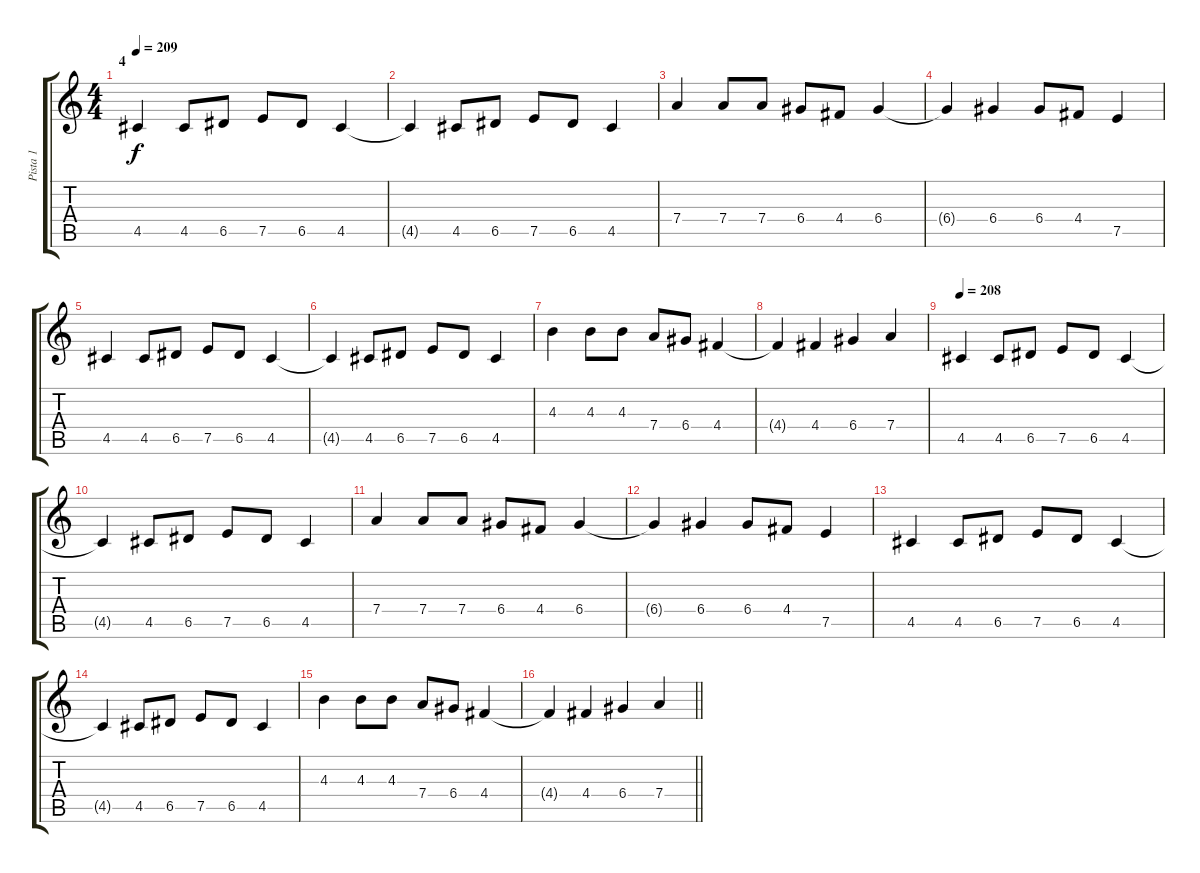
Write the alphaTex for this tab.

\track ("Pista 1" "Pista 1") {instrument overdrivenguitar}
\staff {score tabs}
\tuning (E4 B3 G3 D3 A2 E2) {hide}
\ts (4 4)
\section ("" "4")
\tempo 209
\clef g2
\ks c
4.5.4{dy f} 4.5.8 6.5.8 7.5.8 6.5.8 4.5.4 |
4.5{t}.4 4.5.8 6.5.8 7.5.8 6.5.8 4.5.4 |
7.4.4 7.4.8 7.4.8 6.4.8 4.4.8 6.4.4 |
6.4{t}.4 6.4.4 6.4.8 4.4.8 7.5.4 |
4.5.4 4.5.8 6.5.8 7.5.8 6.5.8 4.5.4 |
4.5{t}.4 4.5.8 6.5.8 7.5.8 6.5.8 4.5.4 |
4.3.4 4.3.8 4.3.8 7.4.8 6.4.8 4.4.4 |
4.4{t}.4 4.4.4 6.4.4 7.4.4 |
\tempo 208
4.5.4 4.5.8 6.5.8 7.5.8 6.5.8 4.5.4 |
4.5{t}.4 4.5.8 6.5.8 7.5.8 6.5.8 4.5.4 |
7.4.4 7.4.8 7.4.8 6.4.8 4.4.8 6.4.4 |
6.4{t}.4 6.4.4 6.4.8 4.4.8 7.5.4 |
4.5.4 4.5.8 6.5.8 7.5.8 6.5.8 4.5.4 |
4.5{t}.4 4.5.8 6.5.8 7.5.8 6.5.8 4.5.4 |
4.3.4 4.3.8 4.3.8 7.4.8 6.4.8 4.4.4 |
\barLineRight lightlight
4.4{t}.4 4.4.4 6.4.4 7.4.4
